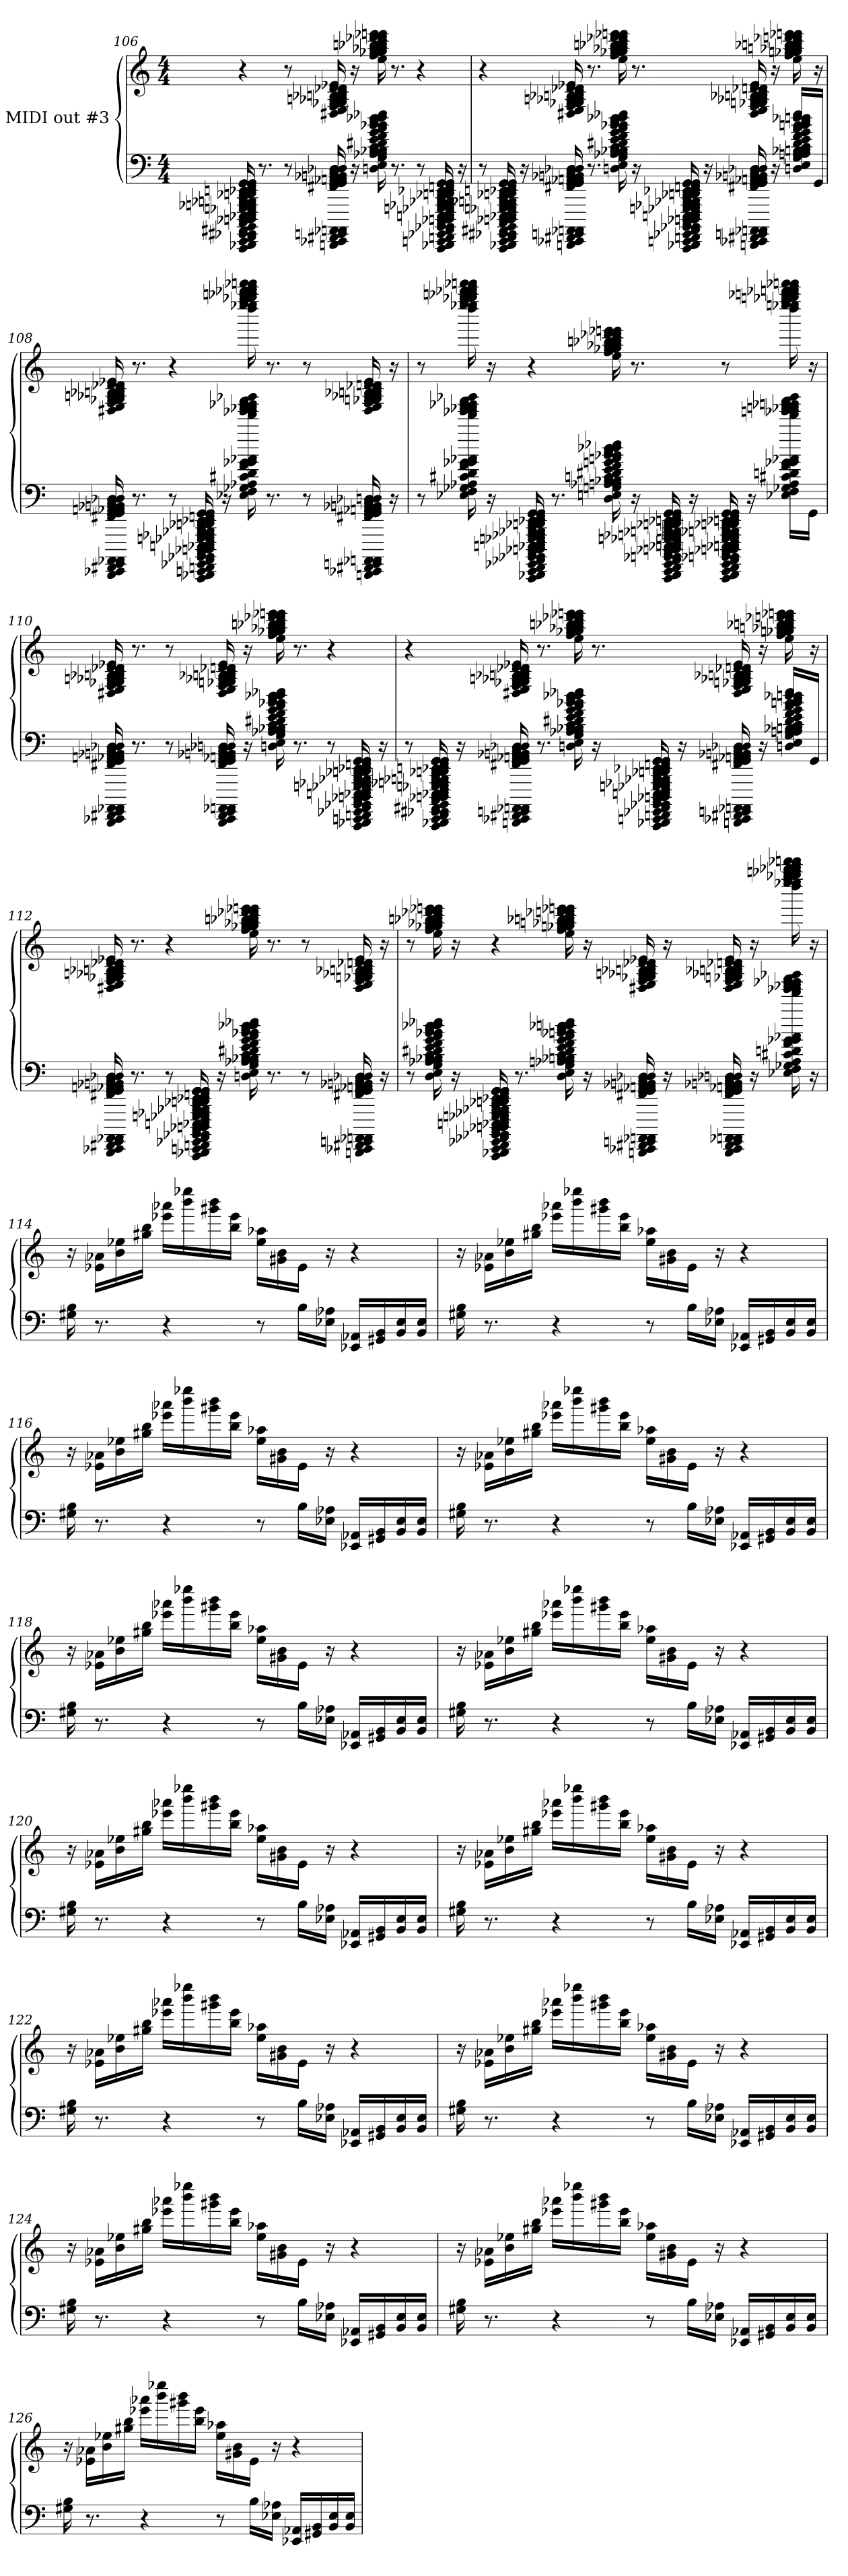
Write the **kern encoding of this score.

**kern	**kern
*part1	*part1
*staff2	*staff1
*I"MIDI out #3	*
!!LO:PB:g=z
*clefF4	*clefG2
*k[]	*k[]
*C:	*C:
*M4/4	*M4/4
=106	=106
16EEEEE-X/ 16FFFFF/ 16GGGGG#X/ 16AAAAA/ 16BBBBB/ 16BBBBB-X/ 16CCCC/ 16DDDD-X/ 16EEEE/ 16FFFF/ 16GGGG-X/ 16GGGG#X/ 16AAAA#X/ 16BBBB/ 16CCC/ 16DDDn/ 16DDD-X/ 16EEE/ 16EEE-X/ 16FFF/ 16GGG-X/ 16GGGn/ 16AAA-X/ 16AAAn/ 16BBB-X/ 16BBBn/ 16CC/ 16DD-X/ 16DDn/ 16EE-X/ 16EEn/ 16FF/	4r
8.r	.
8r	8r
16EEEEEn/ 16FFFFF#X/ 16GGGGGn/ 16AAAAA/ 16DDDDn/ 16EEEE-X/ 16FFFF#X/ 16GGGGn/ 16AAAAn/ 16AAAA-X/ 16FF#X/ 16GG/ 16AA-X/ 16AAn/ 16BB-X/ 16BBn/ 16C/ 16D/ 16D-X/	16D#X/ 16E/ 16F/ 16G/ 16G-X/ 16A-X/ 16An/ 16B-X/ 16Bn/ 16c/ 16d/ 16d-X/ 16e-X/
16r	16r
16ee-X\ 16dd\ 16dd-X\ 16cc\ 16b\ 16b-X\ 16a\ 16g\ 16f\ 16e\ 16d#X\ 16c\ 16B\ 16B-X\ 16A\ 16A-X\ 16G\ 16E\ 16Dn\	16eee-X\ 16eeen\ 16ddd\ 16ddd-X\ 16ccc\ 16bb-X\ 16bb\ 16aa\ 16aa-X\ 16gg\ 16gg-X\ 16ff\ 16ee\
8.r	8.r
8r	4r
16EEEEE-X/ 16FFFFFn/ 16GGGGG#X/ 16AAAAA/ 16BBBBBn/ 16BBBBB-X/ 16CCCC/ 16DDDD-X/ 16EEEEn/ 16FFFFn/ 16GGGG-X/ 16AAAA-/ 16BBBB/ 16BBBB-X/ 16CCC/ 16DDD/ 16DDD-/ 16EEE-/ 16EEEn/ 16FFF/ 16GGG-X/ 16GGGn/ 16AAA/ 16AAA-X/ 16BBB/ 16BBB-X/ 16CC/ 16DD-X/ 16DDn/ 16EE/ 16EE-X/ 16FFn/	.
16r	.
=107	=107
8r	4r
16EEEEE-X/ 16FFFFF/ 16GGGGG#X/ 16AAAAA/ 16BBBBB/ 16BBBBB-X/ 16CCCC/ 16DDDD-X/ 16EEEE/ 16FFFF/ 16GGGG-X/ 16GGGG#X/ 16AAAA#X/ 16BBBB/ 16CCC/ 16DDDn/ 16DDD-X/ 16EEE/ 16EEE-X/ 16FFF/ 16GGG-X/ 16GGGn/ 16AAA-X/ 16AAAn/ 16BBB-X/ 16BBBn/ 16CC/ 16DD-X/ 16DDn/ 16EE-X/ 16EEn/ 16FF/	.
16r	.
16EEEEEn/ 16FFFFF#X/ 16GGGGGn/ 16AAAAA/ 16DDDDn/ 16EEEE-X/ 16FFFF#X/ 16GGGGn/ 16AAAAn/ 16AAAA-X/ 16FF#X/ 16GG/ 16AA-X/ 16AAn/ 16BB-X/ 16BBn/ 16C/ 16D/ 16D-X/	16D#X/ 16E/ 16F/ 16G/ 16G-X/ 16A-X/ 16An/ 16B-X/ 16Bn/ 16c/ 16d/ 16d-X/ 16e-X/
8.r	8.r
16ee-X\ 16dd\ 16dd-X\ 16cc\ 16b\ 16b-X\ 16a\ 16g\ 16f\ 16e\ 16d#X\ 16c\ 16B\ 16B-X\ 16A\ 16A-X\ 16G\ 16E\ 16Dn\	16eee-X\ 16eeen\ 16ddd\ 16ddd-X\ 16ccc\ 16bb-X\ 16bb\ 16aa\ 16aa-X\ 16gg\ 16gg-X\ 16ff\ 16ee\
16r	8.r
16EEEEE-X/ 16FFFFFn/ 16GGGGG#X/ 16AAAAA/ 16BBBBBn/ 16BBBBB-X/ 16CCCC/ 16DDDD-X/ 16EEEEn/ 16FFFFn/ 16GGGG-X/ 16AAAA-/ 16BBBB/ 16BBBB-X/ 16CCC/ 16DDD/ 16DDD-/ 16EEE-/ 16EEEn/ 16FFF/ 16GGG-X/ 16GGGn/ 16AAA/ 16AAA-X/ 16BBB/ 16BBB-X/ 16CC/ 16DD-X/ 16DDn/ 16EE/ 16EE-X/ 16FFn/	.
16r	.
16EEEEEn/ 16FFFFF#X/ 16GGGGGn/ 16AAAAA/ 16DDDDn/ 16EEEE-X/ 16FFFF#X/ 16GGGGn/ 16AAAAn/ 16AAAA-X/ 16FF#X/ 16GG/ 16AA-X/ 16AAn/ 16BB-X/ 16BBn/ 16C/ 16D/ 16D-X/	16D#/ 16E/ 16F/ 16Gn/ 16G-X/ 16A/ 16A-X/ 16B-X/ 16Bn/ 16c/ 16dn/ 16d-X/ 16e-/
16r	16r
16Dn/ 16E/ 16G/ 16A-/ 16An/ 16Bn/ 16B-X/ 16c/ 16d#/ 16e/ 16f/ 16g/ 16a/ 16b-/ 16bn/ 16cc/ 16ddn/ 16dd-X/ 16ee-/LL	16eee-X\ 16eeen\ 16dddn\ 16ddd-X\ 16ccc\ 16bb-X\ 16bb\ 16aan\ 16aa-X\ 16ggn\ 16gg-X\ 16ff\ 16ee\
16EEEEE-X/JJ	16r
=108	=108
16EEEEE/ 16FFFFF#X/ 16GGGGG/ 16AAAAA/ 16DDDD/ 16EEEE-X/ 16FFFF#X/ 16GGGG/ 16AAAA/ 16AAAA-X/ 16FF#X/ 16GG/ 16AA-X/ 16AAn/ 16BB-X/ 16BBn/ 16C/ 16D/ 16D-X/	16D#X/ 16E/ 16F/ 16G/ 16G-X/ 16A-X/ 16An/ 16B-X/ 16Bn/ 16c/ 16d/ 16d-X/ 16e-X/
8.r	8.r
8r	4r
16EEEEE-X/ 16FFFFFn/ 16GGGGG#X/ 16AAAAA/ 16BBBBB/ 16BBBBB-X/ 16CCCC/ 16DDDD-X/ 16EEEEn/ 16FFFFn/ 16GGGG-X/ 16AAAA-/ 16BBBB/ 16BBBB-X/ 16CCC/ 16DDD-X/ 16DDDn/ 16EEE-X/ 16EEEn/ 16FFF/ 16GGG-X/ 16GGGn/ 16AAA/ 16AAA-X/ 16BBB/ 16BBB-X/ 16CC/ 16DD-X/ 16DDn/ 16EE/ 16EE-X/ 16FFn/	.
16r	.
16dddd-X\ 16cccc\ 16bbb\ 16bbb-X\ 16aaa\ 16aaa-X\ 16ggg\ 16ggg-X\ 16fff\ 16a-X\ 16g\ 16g-X\ 16f\ 16d\ 16c#X\ 16A-X\ 16G-X\ 16F\ 16E-X\	16ddddd-X\ 16dddddn\ 16ccccc\ 16bbbb\ 16bbbb-X\ 16aaaa-X\ 16aaaa\ 16gggg\ 16gggg-X\ 16ffff\ 16eeee\ 16eeee-X\ 16dddd\
8.r	8.r
8r	8r
16EEEEEn/ 16FFFFF#X/ 16GGGGGn/ 16AAAAA/ 16DDDDn/ 16EEEE-X/ 16FFFF#X/ 16GGGGn/ 16AAAAn/ 16AAAA-X/ 16FF#X/ 16GG/ 16AA-X/ 16AAn/ 16BB-X/ 16BBn/ 16C/ 16Dn/ 16D-X/	16D#/ 16E/ 16F/ 16Gn/ 16G-X/ 16A/ 16A-X/ 16B-X/ 16Bn/ 16c/ 16dn/ 16d-X/ 16e-/
16r	16r
!!LO:LB:g=z
=109	=109
8r	8r
16dddd-X\ 16cccc\ 16bbb\ 16bbb-X\ 16aaa\ 16aaa-X\ 16ggg\ 16ggg-X\ 16fff\ 16a-X\ 16g\ 16g-X\ 16f\ 16d\ 16c#X\ 16A-X\ 16G-X\ 16F\ 16E-X\	16ddddd-X\ 16dddddn\ 16ccccc\ 16bbbb\ 16bbbb-X\ 16aaaa-X\ 16aaaa\ 16gggg\ 16gggg-X\ 16ffff\ 16eeee\ 16eeee-X\ 16dddd\
16r	16r
16EEEEE-X/ 16FFFFF/ 16GGGGG#X/ 16AAAAA/ 16BBBBB/ 16BBBBB-X/ 16CCCC/ 16DDDD-X/ 16EEEE/ 16FFFF/ 16GGGG-X/ 16AAAA-X/ 16BBBB/ 16BBBB-X/ 16CCC/ 16DDD-X/ 16DDDn/ 16EEE-X/ 16EEEn/ 16FFF/ 16GGG-X/ 16GGGn/ 16AAA/ 16AAA-X/ 16BBB/ 16BBB-X/ 16CC/ 16DD-X/ 16DDn/ 16EE/ 16EE-X/ 16FF/	4r
8.r	.
16ee-X\ 16dd\ 16dd-X\ 16cc\ 16b\ 16b-X\ 16an\ 16gn\ 16f\ 16e\ 16d#X\ 16cn\ 16B\ 16B-X\ 16An\ 16A-X\ 16Gn\ 16En\ 16D\	16eee-X\ 16eeen\ 16ddd\ 16ddd-X\ 16ccc\ 16bb-X\ 16bb\ 16aa\ 16aa-X\ 16gg\ 16gg-X\ 16ff\ 16ee\
16r	8.r
16EEEEE-/ 16FFFFF/ 16GGGGG#/ 16AAAAA/ 16BBBBBn/ 16BBBBB-X/ 16CCCC/ 16DDDD-/ 16EEEE/ 16FFFF/ 16GGGG-/ 16AAAA-/ 16BBBBn/ 16BBBB-X/ 16CCC/ 16DDD-X/ 16DDDn/ 16EEE-X/ 16EEEn/ 16FFF/ 16GGG-X/ 16GGGn/ 16AAAn/ 16AAA-X/ 16BBBn/ 16BBB-X/ 16CC/ 16DD-X/ 16DDn/ 16EEn/ 16EE-X/ 16FF/	.
16r	.
16EEEEE-/ 16FFFFF/ 16GGGGG#/ 16AAAAA/ 16BBBBBn/ 16BBBBB-X/ 16CCCC/ 16DDDD-/ 16EEEE/ 16FFFF/ 16GGGG-/ 16AAAA-/ 16BBBBn/ 16BBBB-X/ 16CCC/ 16DDD-X/ 16DDDn/ 16EEE-X/ 16EEEn/ 16FFF/ 16GGG-X/ 16GGGn/ 16AAAn/ 16AAA-X/ 16BBBn/ 16BBB-X/ 16CC/ 16DD-X/ 16DDn/ 16EEn/ 16EE-X/ 16FF/	8r
16r	.
16dddd-\ 16cccc\ 16bbbn\ 16bbb-X\ 16aaan\ 16aaa-X\ 16gggn\ 16ggg-X\ 16fff\ 16a-X\ 16g\ 16g-X\ 16f\ 16dn\ 16c#X\ 16A-\ 16G-X\ 16F\ 16E-X\LL	16ddddd-X\ 16dddddn\ 16ccccc\ 16bbbbn\ 16bbbb-X\ 16aaaa-X\ 16aaaa\ 16ggggn\ 16gggg-X\ 16ffff\ 16eeeen\ 16eeee-X\ 16dddd\
16EEEEE-\JJ	16r
=110	=110
16EEEEE/ 16FFFFF#X/ 16GGGGG/ 16AAAAA/ 16DDDD/ 16EEEE-X/ 16FFFF#X/ 16GGGG/ 16AAAA/ 16AAAA-X/ 16FF#X/ 16GG/ 16AA-X/ 16AAn/ 16BB-X/ 16BBn/ 16C/ 16D/ 16D-X/	16D#X/ 16E/ 16F/ 16G/ 16G-X/ 16A-X/ 16An/ 16B-X/ 16Bn/ 16c/ 16d/ 16d-X/ 16e-X/
8.r	8.r
8r	8r
16EEEEE/ 16FFFFF#/ 16GGGGG/ 16AAAAA/ 16DDDD/ 16EEEE-/ 16FFFF#/ 16GGGG/ 16AAAAn/ 16AAAA-X/ 16FF#/ 16GG/ 16AA-X/ 16AAn/ 16BB-X/ 16BBn/ 16C/ 16Dn/ 16D-X/	16D#/ 16E/ 16F/ 16Gn/ 16G-X/ 16A/ 16A-X/ 16B-X/ 16Bn/ 16c/ 16dn/ 16d-X/ 16e-/
16r	16r
16ee-X\ 16dd\ 16dd-X\ 16cc\ 16b\ 16b-X\ 16a\ 16g\ 16f\ 16e\ 16d#X\ 16c\ 16B\ 16B-X\ 16A\ 16A-X\ 16G\ 16E\ 16Dn\	16eee-X\ 16eeen\ 16ddd\ 16ddd-X\ 16ccc\ 16bb-X\ 16bb\ 16aa\ 16aa-X\ 16gg\ 16gg-X\ 16ff\ 16ee\
8.r	8.r
8r	4r
16EEEEE-X/ 16FFFFFn/ 16GGGGG#X/ 16AAAAA/ 16BBBBB/ 16BBBBB-X/ 16CCCC/ 16DDDD-X/ 16EEEEn/ 16FFFFn/ 16GGGG-X/ 16AAAA-/ 16BBBB/ 16BBBB-X/ 16CCC/ 16DDD-X/ 16DDDn/ 16EEE-X/ 16EEEn/ 16FFF/ 16GGG-X/ 16GGGn/ 16AAA/ 16AAA-X/ 16BBB/ 16BBB-X/ 16CC/ 16DD-X/ 16DDn/ 16EE/ 16EE-X/ 16FFn/	.
16r	.
=111	=111
8r	4r
16EEEEE-X/ 16FFFFF/ 16GGGGG#X/ 16AAAAA/ 16BBBBB/ 16BBBBB-X/ 16CCCC/ 16DDDD-X/ 16EEEE/ 16FFFF/ 16GGGG-X/ 16GGGG#X/ 16AAAA#X/ 16BBBB/ 16CCC/ 16DDDn/ 16DDD-X/ 16EEE/ 16EEE-X/ 16FFF/ 16GGG-X/ 16GGGn/ 16AAA-X/ 16AAAn/ 16BBB-X/ 16BBBn/ 16CC/ 16DD-X/ 16DDn/ 16EE-X/ 16EEn/ 16FF/	.
16r	.
16EEEEEn/ 16FFFFF#X/ 16GGGGGn/ 16AAAAA/ 16DDDDn/ 16EEEE-X/ 16FFFF#X/ 16GGGGn/ 16AAAAn/ 16AAAA-X/ 16FF#X/ 16GG/ 16AA-X/ 16AAn/ 16BB-X/ 16BBn/ 16C/ 16D/ 16D-X/	16D#X/ 16E/ 16F/ 16G/ 16G-X/ 16A-X/ 16An/ 16B-X/ 16Bn/ 16c/ 16d/ 16d-X/ 16e-X/
8.r	8.r
16ee-X\ 16dd\ 16dd-X\ 16cc\ 16b\ 16b-X\ 16a\ 16g\ 16f\ 16e\ 16d#X\ 16c\ 16B\ 16B-X\ 16A\ 16A-X\ 16G\ 16E\ 16Dn\	16eee-X\ 16eeen\ 16ddd\ 16ddd-X\ 16ccc\ 16bb-X\ 16bb\ 16aa\ 16aa-X\ 16gg\ 16gg-X\ 16ff\ 16ee\
16r	8.r
16EEEEE-X/ 16FFFFFn/ 16GGGGG#X/ 16AAAAA/ 16BBBBBn/ 16BBBBB-X/ 16CCCC/ 16DDDD-X/ 16EEEEn/ 16FFFFn/ 16GGGG-X/ 16AAAA-/ 16BBBB/ 16BBBB-X/ 16CCC/ 16DDD/ 16DDD-/ 16EEE-/ 16EEEn/ 16FFF/ 16GGG-X/ 16GGGn/ 16AAA/ 16AAA-X/ 16BBB/ 16BBB-X/ 16CC/ 16DD-X/ 16DDn/ 16EE/ 16EE-X/ 16FFn/	.
16r	.
16EEEEEn/ 16FFFFF#X/ 16GGGGGn/ 16AAAAA/ 16DDDDn/ 16EEEE-X/ 16FFFF#X/ 16GGGGn/ 16AAAAn/ 16AAAA-X/ 16FF#X/ 16GG/ 16AA-X/ 16AAn/ 16BB-X/ 16BBn/ 16C/ 16D/ 16D-X/	16D#/ 16E/ 16F/ 16Gn/ 16G-X/ 16A/ 16A-X/ 16B-X/ 16Bn/ 16c/ 16dn/ 16d-X/ 16e-/
16r	16r
16Dn/ 16E/ 16G/ 16A-/ 16An/ 16Bn/ 16B-X/ 16c/ 16d#/ 16e/ 16f/ 16g/ 16a/ 16b-/ 16bn/ 16cc/ 16ddn/ 16dd-X/ 16ee-/LL	16eee-X\ 16eeen\ 16dddn\ 16ddd-X\ 16ccc\ 16bb-X\ 16bb\ 16aan\ 16aa-X\ 16ggn\ 16gg-X\ 16ff\ 16ee\
16EEEEE-X/JJ	16r
!!LO:LB:g=z
=112	=112
16EEEEE/ 16FFFFF#X/ 16GGGGG/ 16AAAAA/ 16DDDD/ 16EEEE-X/ 16FFFF#X/ 16GGGG/ 16AAAA/ 16AAAA-X/ 16FF#X/ 16GG/ 16AA-X/ 16AAn/ 16BB-X/ 16BBn/ 16C/ 16D/ 16D-X/	16D#X/ 16E/ 16F/ 16G/ 16G-X/ 16A-X/ 16An/ 16B-X/ 16Bn/ 16c/ 16d/ 16d-X/ 16e-X/
8.r	8.r
8r	4r
16EEEEE-X/ 16FFFFFn/ 16GGGGG#X/ 16AAAAA/ 16BBBBB/ 16BBBBB-X/ 16CCCC/ 16DDDD-X/ 16EEEEn/ 16FFFFn/ 16GGGG-X/ 16AAAA-/ 16BBBB/ 16BBBB-X/ 16CCC/ 16DDD-X/ 16DDDn/ 16EEE-X/ 16EEEn/ 16FFF/ 16GGG-X/ 16GGGn/ 16AAA/ 16AAA-X/ 16BBB/ 16BBB-X/ 16CC/ 16DD-X/ 16DDn/ 16EE/ 16EE-X/ 16FFn/	.
16r	.
16ee-X\ 16dd\ 16dd-X\ 16cc\ 16b\ 16b-X\ 16a\ 16g\ 16f\ 16e\ 16d#X\ 16c\ 16B\ 16B-X\ 16A\ 16A-X\ 16G\ 16E\ 16Dn\	16eee-X\ 16eeen\ 16ddd\ 16ddd-X\ 16ccc\ 16bb-X\ 16bb\ 16aa\ 16aa-X\ 16gg\ 16gg-X\ 16ff\ 16ee\
8.r	8.r
8r	8r
16EEEEEn/ 16FFFFF#X/ 16GGGGGn/ 16AAAAA/ 16DDDDn/ 16EEEE-X/ 16FFFF#X/ 16GGGGn/ 16AAAAn/ 16AAAA-X/ 16FF#X/ 16GG/ 16AA-X/ 16AAn/ 16BB-X/ 16BBn/ 16C/ 16D/ 16D-X/	16D#/ 16E/ 16F/ 16Gn/ 16G-X/ 16A/ 16A-X/ 16B-X/ 16Bn/ 16c/ 16dn/ 16d-X/ 16e-/
16r	16r
=113	=113
8r	8r
16ee-X\ 16dd\ 16dd-X\ 16cc\ 16b\ 16b-X\ 16a\ 16g\ 16f\ 16e\ 16d#X\ 16c\ 16B\ 16B-X\ 16A\ 16A-X\ 16G\ 16E\ 16D\	16eee-X\ 16eeen\ 16ddd\ 16ddd-X\ 16ccc\ 16bb-X\ 16bb\ 16aa\ 16aa-X\ 16gg\ 16gg-X\ 16ff\ 16ee\
16r	16r
16EEEEE-X/ 16FFFFF/ 16GGGGG#X/ 16AAAAA/ 16BBBBB/ 16BBBBB-X/ 16CCCC/ 16DDDD-X/ 16EEEE/ 16FFFF/ 16GGGG-X/ 16AAAA-X/ 16BBBB/ 16BBBB-X/ 16CCC/ 16DDD-X/ 16DDDn/ 16EEE-X/ 16EEEn/ 16FFF/ 16GGG-X/ 16GGGn/ 16AAA/ 16AAA-X/ 16BBB/ 16BBB-X/ 16CC/ 16DD-X/ 16DDn/ 16EE/ 16EE-X/ 16FF/	4r
8.r	.
16ee-\ 16ddn\ 16dd-X\ 16cc\ 16bn\ 16b-X\ 16a\ 16g\ 16f\ 16e\ 16d#\ 16c\ 16Bn\ 16B-X\ 16An\ 16A-X\ 16G\ 16E\ 16D\	16eee-X\ 16eeen\ 16dddn\ 16ddd-X\ 16ccc\ 16bb-X\ 16bb\ 16aan\ 16aa-X\ 16ggn\ 16gg-X\ 16ff\ 16ee\
16r	16r
16EEEEEn/ 16FFFFF#X/ 16GGGGGn/ 16AAAAA/ 16DDDDn/ 16EEEE-X/ 16FFFF#X/ 16GGGGn/ 16AAAAn/ 16AAAA-X/ 16FF#X/ 16GG/ 16AA-X/ 16AAn/ 16BB-X/ 16BBn/ 16C/ 16D/ 16D-X/	16D#X/ 16E/ 16F/ 16G/ 16G-X/ 16A-X/ 16An/ 16B-X/ 16Bn/ 16c/ 16d/ 16d-X/ 16e-X/
16r	16r
16EEEEE/ 16FFFFF#/ 16GGGGG/ 16AAAAA/ 16DDDD/ 16EEEE-/ 16FFFF#/ 16GGGG/ 16AAAAn/ 16AAAA-X/ 16FF#/ 16GG/ 16AA-X/ 16AAn/ 16BB-X/ 16BBn/ 16C/ 16Dn/ 16D-X/	16D#/ 16E/ 16F/ 16Gn/ 16G-X/ 16A/ 16A-X/ 16B-X/ 16Bn/ 16c/ 16dn/ 16d-X/ 16e-/
16r	16r
16dddd-X\ 16cccc\ 16bbb\ 16bbb-X\ 16aaa\ 16aaa-X\ 16ggg\ 16ggg-X\ 16fff\ 16a-X\ 16g\ 16g-X\ 16f\ 16dn\ 16c#X\ 16A-\ 16G-X\ 16F\ 16E-X\	16ddddd-X\ 16dddddn\ 16ccccc\ 16bbbb\ 16bbbb-X\ 16aaaa-X\ 16aaaa\ 16gggg\ 16gggg-X\ 16ffff\ 16eeee\ 16eeee-X\ 16dddd\
16r	16r
=114	=114
16B\ 16G#X\	16r
8.r	16a-X\ 16e-X\LL
.	16ee-X\ 16b\
.	16bb\ 16gg#X\JJ
4r	16aaa-X\ 16eee-X\LL
.	16eeee-X\ 16bbb\
.	16bbb\ 16ggg#X\
.	16eee-\ 16bb\JJ
8r	16aa-X\ 16ee-\LL
.	16b\ 16g#X\
16B\LL	16e-\JJ
16A-X\ 16E-X\JJ	16r
16EE-X/ 16AA-X/LL	4r
16GG#X/ 16BB/	.
16BB/ 16E-/	.
16BB/ 16E-/JJ	.
!!LO:LB:g=z
=115	=115
16B\ 16G#X\	16r
8.r	16a-X\ 16e-X\LL
.	16ee-X\ 16b\
.	16bb\ 16gg#X\JJ
4r	16aaa-X\ 16eee-X\LL
.	16eeee-X\ 16bbb\
.	16bbb\ 16ggg#X\
.	16eee-\ 16bb\JJ
8r	16aa-X\ 16ee-\LL
.	16b\ 16g#X\
16B\LL	16e-\JJ
16A-X\ 16E-X\JJ	16r
16EE-X/ 16AA-X/LL	4r
16GG#X/ 16BB/	.
16BB/ 16E-/	.
16BB/ 16E-/JJ	.
=116	=116
16B\ 16G#X\	16r
8.r	16a-X\ 16e-X\LL
.	16ee-X\ 16b\
.	16bb\ 16gg#X\JJ
4r	16aaa-X\ 16eee-X\LL
.	16eeee-X\ 16bbb\
.	16bbb\ 16ggg#X\
.	16eee-\ 16bb\JJ
8r	16aa-X\ 16ee-\LL
.	16b\ 16g#X\
16B\LL	16e-\JJ
16A-X\ 16E-X\JJ	16r
16EE-X/ 16AA-X/LL	4r
16GG#X/ 16BB/	.
16BB/ 16E-/	.
16BB/ 16E-/JJ	.
!!LO:LB:g=z
=117	=117
16B\ 16G#X\	16r
8.r	16a-X\ 16e-X\LL
.	16ee-X\ 16b\
.	16bb\ 16gg#X\JJ
4r	16aaa-X\ 16eee-X\LL
.	16eeee-X\ 16bbb\
.	16bbb\ 16ggg#X\
.	16eee-\ 16bb\JJ
8r	16aa-X\ 16ee-\LL
.	16b\ 16g#X\
16B\LL	16e-\JJ
16A-X\ 16E-X\JJ	16r
16EE-X/ 16AA-X/LL	4r
16GG#X/ 16BB/	.
16BB/ 16E-/	.
16BB/ 16E-/JJ	.
=118	=118
16B\ 16G#X\	16r
8.r	16a-X\ 16e-X\LL
.	16ee-X\ 16b\
.	16bb\ 16gg#X\JJ
4r	16aaa-X\ 16eee-X\LL
.	16eeee-X\ 16bbb\
.	16bbb\ 16ggg#X\
.	16eee-\ 16bb\JJ
8r	16aa-X\ 16ee-\LL
.	16b\ 16g#X\
16B\LL	16e-\JJ
16A-X\ 16E-X\JJ	16r
16EE-X/ 16AA-X/LL	4r
16GG#X/ 16BB/	.
16BB/ 16E-/	.
16BB/ 16E-/JJ	.
!!LO:PB:g=z
=119	=119
16B\ 16G#X\	16r
8.r	16a-X\ 16e-X\LL
.	16ee-X\ 16b\
.	16bb\ 16gg#X\JJ
4r	16aaa-X\ 16eee-X\LL
.	16eeee-X\ 16bbb\
.	16bbb\ 16ggg#X\
.	16eee-\ 16bb\JJ
8r	16aa-X\ 16ee-\LL
.	16b\ 16g#X\
16B\LL	16e-\JJ
16A-X\ 16E-X\JJ	16r
16EE-X/ 16AA-X/LL	4r
16GG#X/ 16BB/	.
16BB/ 16E-/	.
16BB/ 16E-/JJ	.
=120	=120
16B\ 16G#X\	16r
8.r	16a-X\ 16e-X\LL
.	16ee-X\ 16b\
.	16bb\ 16gg#X\JJ
4r	16aaa-X\ 16eee-X\LL
.	16eeee-X\ 16bbb\
.	16bbb\ 16ggg#X\
.	16eee-\ 16bb\JJ
8r	16aa-X\ 16ee-\LL
.	16b\ 16g#X\
16B\LL	16e-\JJ
16A-X\ 16E-X\JJ	16r
16EE-X/ 16AA-X/LL	4r
16GG#X/ 16BB/	.
16BB/ 16E-/	.
16BB/ 16E-/JJ	.
!!LO:LB:g=z
=121	=121
16B\ 16G#X\	16r
8.r	16a-X\ 16e-X\LL
.	16ee-X\ 16b\
.	16bb\ 16gg#X\JJ
4r	16aaa-X\ 16eee-X\LL
.	16eeee-X\ 16bbb\
.	16bbb\ 16ggg#X\
.	16eee-\ 16bb\JJ
8r	16aa-X\ 16ee-\LL
.	16b\ 16g#X\
16B\LL	16e-\JJ
16A-X\ 16E-X\JJ	16r
16EE-X/ 16AA-X/LL	4r
16GG#X/ 16BB/	.
16BB/ 16E-/	.
16BB/ 16E-/JJ	.
=122	=122
16B\ 16G#X\	16r
8.r	16a-X\ 16e-X\LL
.	16ee-X\ 16b\
.	16bb\ 16gg#X\JJ
4r	16aaa-X\ 16eee-X\LL
.	16eeee-X\ 16bbb\
.	16bbb\ 16ggg#X\
.	16eee-\ 16bb\JJ
8r	16aa-X\ 16ee-\LL
.	16b\ 16g#X\
16B\LL	16e-\JJ
16A-X\ 16E-X\JJ	16r
16EE-X/ 16AA-X/LL	4r
16GG#X/ 16BB/	.
16BB/ 16E-/	.
16BB/ 16E-/JJ	.
!!LO:LB:g=z
=123	=123
16B\ 16G#X\	16r
8.r	16a-X\ 16e-X\LL
.	16ee-X\ 16b\
.	16bb\ 16gg#X\JJ
4r	16aaa-X\ 16eee-X\LL
.	16eeee-X\ 16bbb\
.	16bbb\ 16ggg#X\
.	16eee-\ 16bb\JJ
8r	16aa-X\ 16ee-\LL
.	16b\ 16g#X\
16B\LL	16e-\JJ
16A-X\ 16E-X\JJ	16r
16EE-X/ 16AA-X/LL	4r
16GG#X/ 16BB/	.
16BB/ 16E-/	.
16BB/ 16E-/JJ	.
=124	=124
16B\ 16G#X\	16r
8.r	16a-X\ 16e-X\LL
.	16ee-X\ 16b\
.	16bb\ 16gg#X\JJ
4r	16aaa-X\ 16eee-X\LL
.	16eeee-X\ 16bbb\
.	16bbb\ 16ggg#X\
.	16eee-\ 16bb\JJ
8r	16aa-X\ 16ee-\LL
.	16b\ 16g#X\
16B\LL	16e-\JJ
16A-X\ 16E-X\JJ	16r
16EE-X/ 16AA-X/LL	4r
16GG#X/ 16BB/	.
16BB/ 16E-/	.
16BB/ 16E-/JJ	.
!!LO:LB:g=z
=125	=125
16B\ 16G#X\	16r
8.r	16a-X\ 16e-X\LL
.	16ee-X\ 16b\
.	16bb\ 16gg#X\JJ
4r	16aaa-X\ 16eee-X\LL
.	16eeee-X\ 16bbb\
.	16bbb\ 16ggg#X\
.	16eee-\ 16bb\JJ
8r	16aa-X\ 16ee-\LL
.	16b\ 16g#X\
16B\LL	16e-\JJ
16A-X\ 16E-X\JJ	16r
16EE-X/ 16AA-X/LL	4r
16GG#X/ 16BB/	.
16BB/ 16E-/	.
16BB/ 16E-/JJ	.
=126	=126
16B\ 16G#X\	16r
8.r	16a-X\ 16e-X\LL
.	16ee-X\ 16b\
.	16bb\ 16gg#X\JJ
4r	16aaa-X\ 16eee-X\LL
.	16eeee-X\ 16bbb\
.	16bbb\ 16ggg#X\
.	16eee-\ 16bb\JJ
8r	16aa-X\ 16ee-\LL
.	16b\ 16g#X\
16B\LL	16e-\JJ
16A-X\ 16E-X\JJ	16r
16EE-X/ 16AA-X/LL	4r
16GG#X/ 16BB/	.
16BB/ 16E-/	.
16BB/ 16E-/JJ	.
=	=
*-	*-
